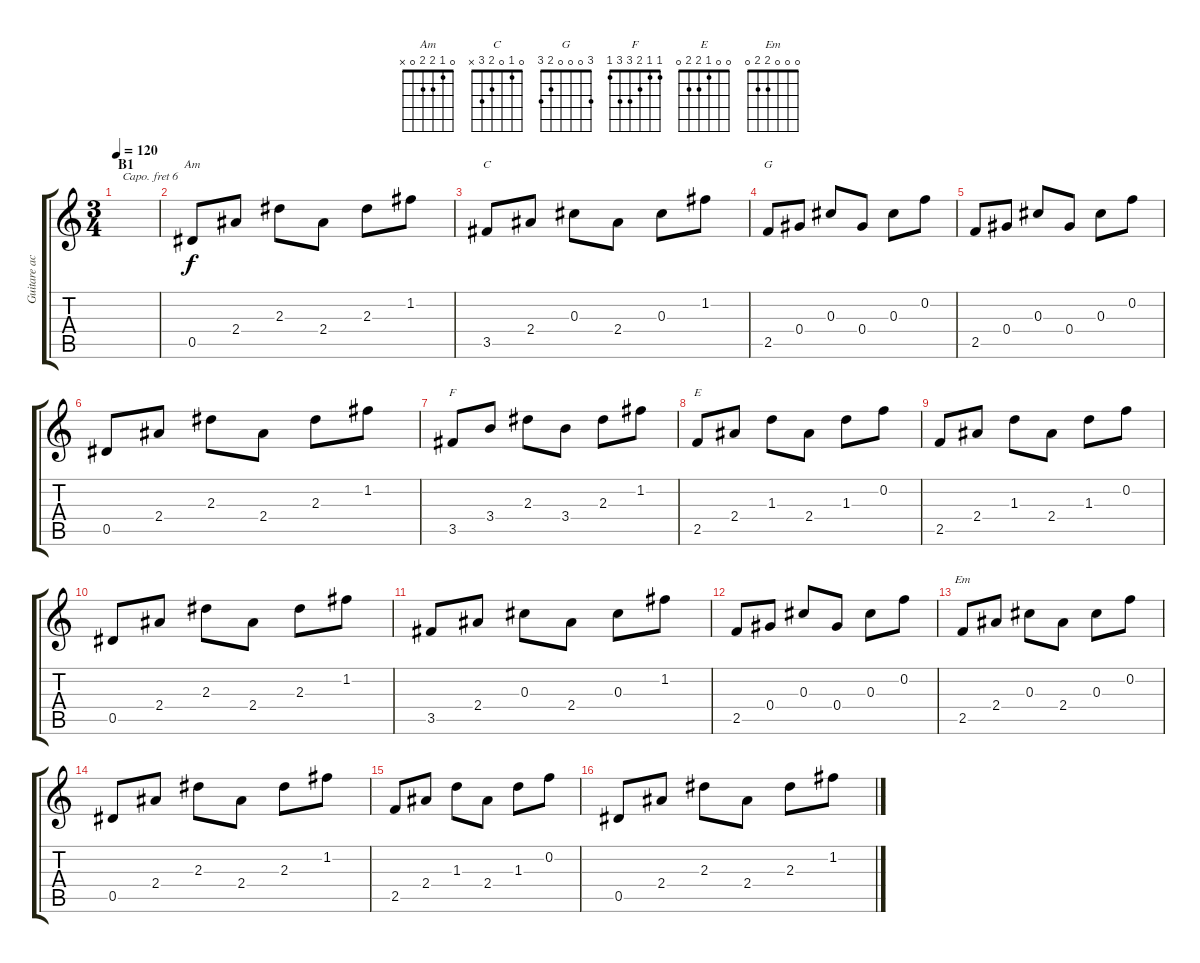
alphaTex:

\track ("Guitare acoustique (capo+6)" "Guitare ac") {instrument acousticguitarsteel}
\staff {score tabs}
\capo 6
\tuning (E4 B3 G3 D3 A2 E2) {hide}
\chord ("Am" 0 1 2 2 0 x)
\chord ("C" 0 1 0 2 3 x)
\chord ("G" 3 0 0 0 2 3)
\chord ("F" 1 1 2 3 3 1)
\chord ("E" 0 0 1 2 2 0)
\chord ("Em" 0 0 0 2 2 0)
\ts (3 4)
\section ("" "B1")
\tempo 120
\clef g2
\ks c
|
0.5.8{ch "Am"} 2.4.8 2.3.8 2.4.8 2.3.8 1.2.8 |
3.5.8{ch "C"} 2.4.8 0.3.8 2.4.8 0.3.8 1.2.8 |
2.5.8{ch "G"} 0.4.8 0.3.8 0.4.8 0.3.8 0.2.8 |
2.5.8 0.4.8 0.3.8 0.4.8 0.3.8 0.2.8 |
0.5.8 2.4.8 2.3.8 2.4.8 2.3.8 1.2.8 |
3.5.8{ch "F"} 3.4.8 2.3.8 3.4.8 2.3.8 1.2.8 |
2.5.8{ch "E"} 2.4.8 1.3.8 2.4.8 1.3.8 0.2.8 |
2.5.8 2.4.8 1.3.8 2.4.8 1.3.8 0.2.8 |
0.5.8 2.4.8 2.3.8 2.4.8 2.3.8 1.2.8 |
3.5.8 2.4.8 0.3.8 2.4.8 0.3.8 1.2.8 |
2.5.8 0.4.8 0.3.8 0.4.8 0.3.8 0.2.8 |
2.5.8{ch "Em"} 2.4.8 0.3.8 2.4.8 0.3.8 0.2.8 |
0.5.8 2.4.8 2.3.8 2.4.8 2.3.8 1.2.8 |
2.5.8 2.4.8 1.3.8 2.4.8 1.3.8 0.2.8 |
0.5.8 2.4.8 2.3.8 2.4.8 2.3.8 1.2.8
